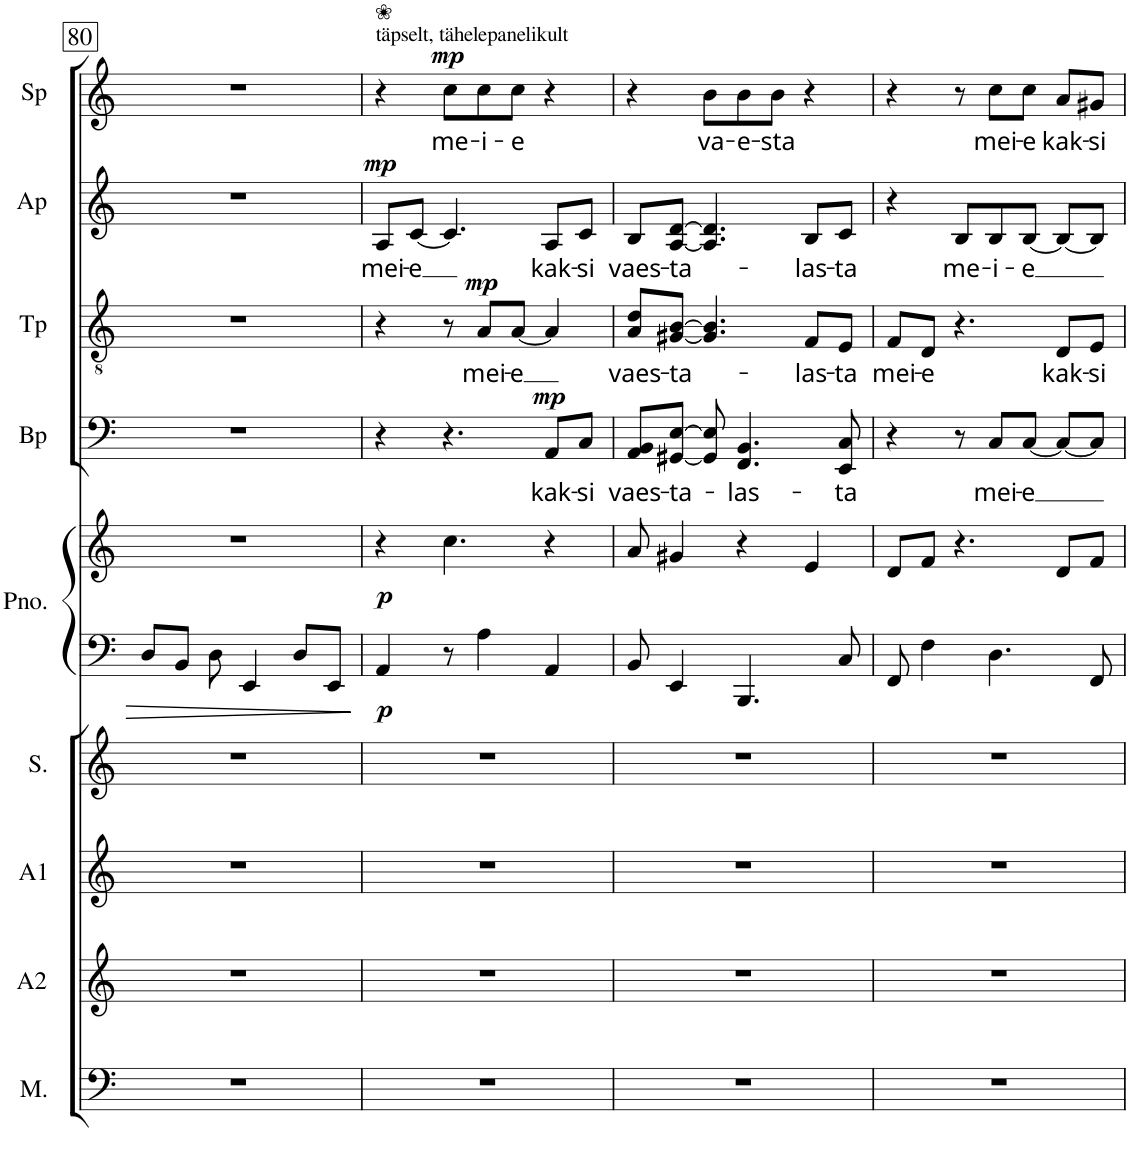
**kern	**kern	**kern	**kern	**kern	**kern	**dynam	**kern	**text	**dynam	**kern	**text	**dynam	**kern	**text	**dynam	**kern	**text	**dynam
*part9	*part8	*part7	*part6	*part5	*part5	*part5	*part4	*part4	*part4	*part3	*part3	*part3	*part2	*part2	*part2	*part1	*part1	*part1
*staff10	*staff9	*staff8	*staff7	*staff6	*staff5	*staff5/6	*staff4	*staff4	*staff4	*staff3	*staff3	*staff3	*staff2	*staff2	*staff2	*staff1	*staff1	*staff1
*I"Men	*I"Alto II	*I"Alto I	*I"Soprano	*I"Piano	*	*	*I"cp Basso	*	*	*I"cp Tenore	*	*	*I"cp Alto	*	*	*I"cp Soprano	*	*
*I'M.	*I'A2	*I'A1	*I'S.	*I'Pno.	*	*	*	*	*	*	*	*	*	*	*	*I'Sp	*	*
!!LO:PB:g=z
*clefF4	*clefG2	*clefG2	*clefG2	*clefF4	*clefG2	*	*clefF4	*	*	*clefGv2	*	*	*clefG2	*	*	*clefG2	*	*
*	*Trd1c2	*Trd1c2	*	*	*	*	*	*	*	*	*	*	*Trd1c2	*	*	*	*	*
*k[]	*k[]	*k[]	*k[]	*k[]	*k[]	*	*k[]	*	*	*k[]	*	*	*k[]	*	*	*k[]	*	*
*M7/8	*M7/8	*M7/8	*M7/8	*M7/8	*M7/8	*	*M7/8	*	*	*M7/8	*	*	*M7/8	*	*	*M7/8	*	*
=80	=80	=80	=80	=80	=80	=80	=80	=80	=80	=80	=80	=80	=80	=80	=80	=80	=80	=80
2..r	2..r	2..r	2..r	8D/L	2..r	.	2..r	.	.	2..r	.	.	2..r	.	.	2..r	.	.
.	.	.	.	8BB/J	.	.	.	.	.	.	.	.	.	.	.	.	.	.
.	.	.	.	8D\	.	.	.	.	.	.	.	.	.	.	.	.	.	.
.	.	.	.	4EE/	.	.	.	.	.	.	.	.	.	.	.	.	.	.
.	.	.	.	8D/L	.	.	.	.	.	.	.	.	.	.	.	.	.	.
.	.	.	.	8EE/J	.	.	.	.	.	.	.	.	.	.	.	.	.	.
=81	=81	=81	=81	=81	=81	=81	=81	=81	=81	=81	=81	=81	=81	=81	=81	=81	=81	=81
!	!	!	!	!	!	!LO:DY:b=2	!	!	!	!	!	!	!	!LO:LY:b	!	!	!	!
!	!	!	!	!	!	!LO:DY:n=1:b	!	!	!	!	!	!	!	!	!LO:DY:a	!	!	!
2..r	2..r	2..r	2..r	4AA/	4r	p p	4r	.	.	4r	.	.	8A/L	mei-	mp	4r	.	.
!	!	!	!	!	!	!	!	!	!	!	!	!	!	!LO:LY:b	!	!	!	!
.	.	.	.	.	.	.	.	.	.	.	.	.	[8c/J	e	.	.	.	.
!	!	!	!	!	!	!	!	!	!	!	!	!	!	!	!	!	!LO:LY:b	!LO:DY:a
.	.	.	.	8r	4.cc\	.	4.r	.	.	8r	.	.	4.c/]	.	.	8cc\L	me-	mp
!	!	!	!	!	!	!	!	!	!	!	!LO:LY:b	!LO:DY:a	!	!	!	!	!LO:LY:b	!
.	.	.	.	4A\	.	.	.	.	.	8A/L	mei-	mp	.	.	.	8cc\	-i-	.
!	!	!	!	!	!	!	!	!	!	!	!LO:LY:b	!	!	!	!	!	!LO:LY:b	!
.	.	.	.	.	.	.	.	.	.	[8A/J	-e	.	.	.	.	8cc\J	-e	.
!	!	!	!	!	!	!	!	!LO:LY:b	!LO:DY:a	!	!	!	!	!LO:LY:b	!	!	!	!
.	.	.	.	4AA/	4r	.	8AA/L	kak-	mp	4A/]	.	.	8A/L	kak-	.	4r	.	.
!	!	!	!	!	!	!	!	!LO:LY:b	!	!	!	!	!	!LO:LY:b	!	!	!	!
.	.	.	.	.	.	.	8C/J	-si	.	.	.	.	8c/J	-si	.	.	.	.
=82	=82	=82	=82	=82	=82	=82	=82	=82	=82	=82	=82	=82	=82	=82	=82	=82	=82	=82
!	!	!	!	!	!	!	!	!LO:LY:b	!	!	!LO:LY:b	!	!	!LO:LY:b	!	!	!	!
2..r	2..r	2..r	2..r	8BB/	8a/	.	8AA/ 8BB/L	vaes-	.	8A/ 8d/L	vaes-	.	8B/L	vaes-	.	4r	.	.
!	!	!	!	!	!	!	!	!LO:LY:b	!	!	!LO:LY:b	!	!	!LO:LY:b	!	!	!	!
.	.	.	.	4EE/	4g#X/	.	[8GG#X/ [8E/J	-ta-	.	[8G#X/ [8B/J	-ta-	.	[8A/ [8d/J	ta-	.	.	.	.
!	!	!	!	!	!	!	!	!	!	!	!	!	!	!	!	!	!LO:LY:b	!
.	.	.	.	.	.	.	8GG#/] 8E/]	.	.	4.G#/] 4.B/]	.	.	4.A/] 4.d/]	.	.	8b\L	va-	.
!	!	!	!	!	!	!	!	!LO:LY:b	!	!	!	!	!	!	!	!	!LO:LY:b	!
.	.	.	.	4.BBB/	4r	.	4.FF/ 4.BB/	-las-	.	.	.	.	.	.	.	8b\	-e-	.
!	!	!	!	!	!	!	!	!	!	!	!	!	!	!	!	!	!LO:LY:b	!
.	.	.	.	.	.	.	.	.	.	.	.	.	.	.	.	8b\J	-sta	.
!	!	!	!	!	!	!	!	!	!	!	!LO:LY:b	!	!	!LO:LY:b	!	!	!	!
.	.	.	.	.	4e/	.	.	.	.	8F/L	-las-	.	8B/L	-las-	.	4r	.	.
!	!	!	!	!	!	!	!	!LO:LY:b	!	!	!LO:LY:b	!	!	!LO:LY:b	!	!	!	!
.	.	.	.	8C/	.	.	8EE/ 8C/	-ta	.	8E/J	-ta	.	8c/J	-ta	.	.	.	.
=83	=83	=83	=83	=83	=83	=83	=83	=83	=83	=83	=83	=83	=83	=83	=83	=83	=83	=83
!	!	!	!	!	!	!	!	!	!	!	!LO:LY:b	!	!	!	!	!	!	!
2..r	2..r	2..r	2..r	8FF/	8d/L	.	4r	.	.	8F/L	mei-	.	4r	.	.	4r	.	.
!	!	!	!	!	!	!	!	!	!	!	!LO:LY:b	!	!	!	!	!	!	!
.	.	.	.	4F\	8f/J	.	.	.	.	8D/J	-e	.	.	.	.	.	.	.
!	!	!	!	!	!	!	!	!	!	!	!	!	!	!LO:LY:b	!	!	!	!
.	.	.	.	.	4.r	.	8r	.	.	4.r	.	.	8B/L	me-	.	8r	.	.
!	!	!	!	!	!	!	!	!LO:LY:b	!	!	!	!	!	!LO:LY:b	!	!	!LO:LY:b	!
.	.	.	.	4.D\	.	.	8C/L	mei-	.	.	.	.	8B/	-i-	.	8cc\L	mei-	.
!	!	!	!	!	!	!	!	!LO:LY:b	!	!	!	!	!	!LO:LY:b	!	!	!LO:LY:b	!
.	.	.	.	.	.	.	[8C/J	-e	.	.	.	.	[8B/J	-e	.	8cc\J	-e	.
!	!	!	!	!	!	!	!	!	!	!	!LO:LY:b	!	!	!	!	!	!LO:LY:b	!
.	.	.	.	.	8d/L	.	8C/L_	.	.	8D/L	kak-	.	8B/L_	.	.	8a/L	kak-	.
!	!	!	!	!	!	!	!	!	!	!	!LO:LY:b	!	!	!	!	!	!LO:LY:b	!
.	.	.	.	8FF/	8f/J	.	8C/J]	.	.	8E/J	-si	.	8B/J]	.	.	8g#X/J	-si	.
=	=	=	=	=	=	=	=	=	=	=	=	=	=	=	=	=	=	=
*-	*-	*-	*-	*-	*-	*-	*-	*-	*-	*-	*-	*-	*-	*-	*-	*-	*-	*-
